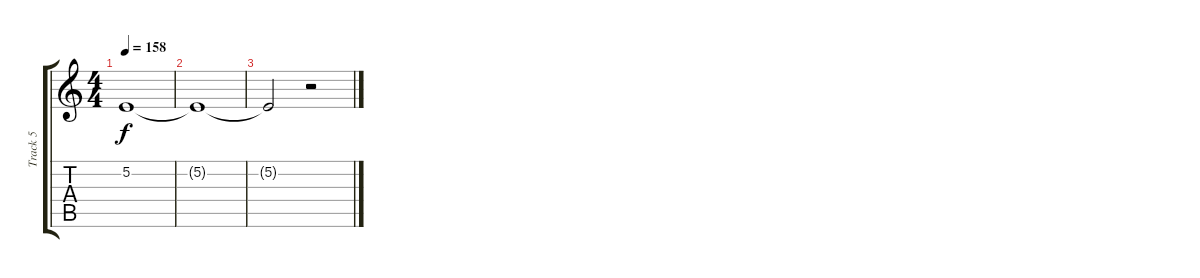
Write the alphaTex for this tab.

\track ("Track 5" "Track 5") {instrument synthstrings1 bank 1}
\staff {score tabs}
\tuning (E4 B3 G3 D3 A2 E2) {hide}
\ts (4 4)
\tempo 158
\clef g2
\ks c
5.2{t}.1{dy f} |
5.2{t}.1 |
5.2{t}.2 r.2
